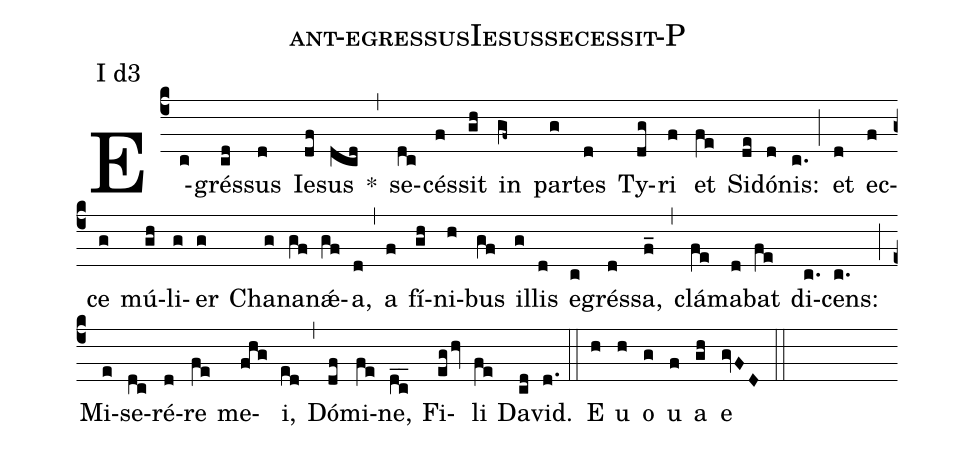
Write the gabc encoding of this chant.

name: ant-egressusIesussecessit-P;
annotation: I d3;
%%
(c4) E(c)grés(cd)sus(d) Ie(df)sus(dcd) *(,)
se(dc)cés(f)sit(gh) in(gf~) par(g)tes(d) Ty(dg)ri(f) et(fe) Si(de)dó(d)nis:(c.) (;)
et(d) ec(f)ce(g) mú(gh)li(g)er(g) Cha(g)na(gf)nǽ(gf)a,(d) (,)
a(f) fí(gh)ni(h)bus(gf) il(g)lis(d) e(c)grés(d)sa,(f_) (,)
clá(fe)ma(d)bat(fe) di(c.)cens:(c.) (;)
Mi(e)se(dc)ré(d)re(fe) me(fhg)i,(ed) (,)
Dó(df)mi(fe)ne,(dc__) Fi(eg/hv)li(fe) Da(cd)vid.(d.) (::)
E(h) u(h) o(g) u(f) a(gh) e(gvFD) (::)
